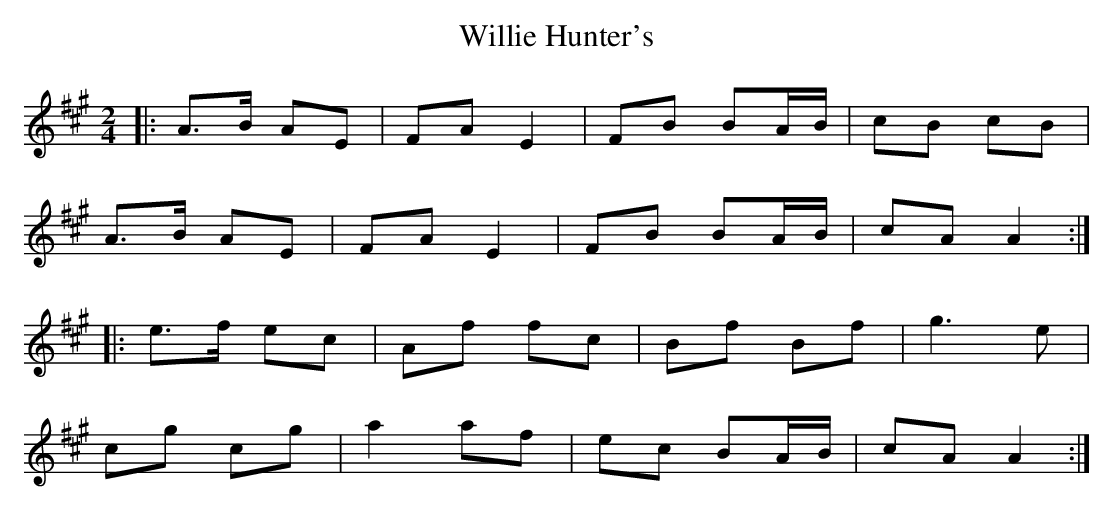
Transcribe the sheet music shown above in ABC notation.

X:1
T:Willie Hunter's
M:2/4
L:1/8
K:A
|: A>B AE | FA E2 | FB BA/B/ | cB cB |
A>B AE | FA E2 | FB BA/B/ | cA A2 :|
|: e>f ec | Af fc | Bf Bf | g3e |
cg cg | a2 af | ec BA/B/ | cA A2 :|
